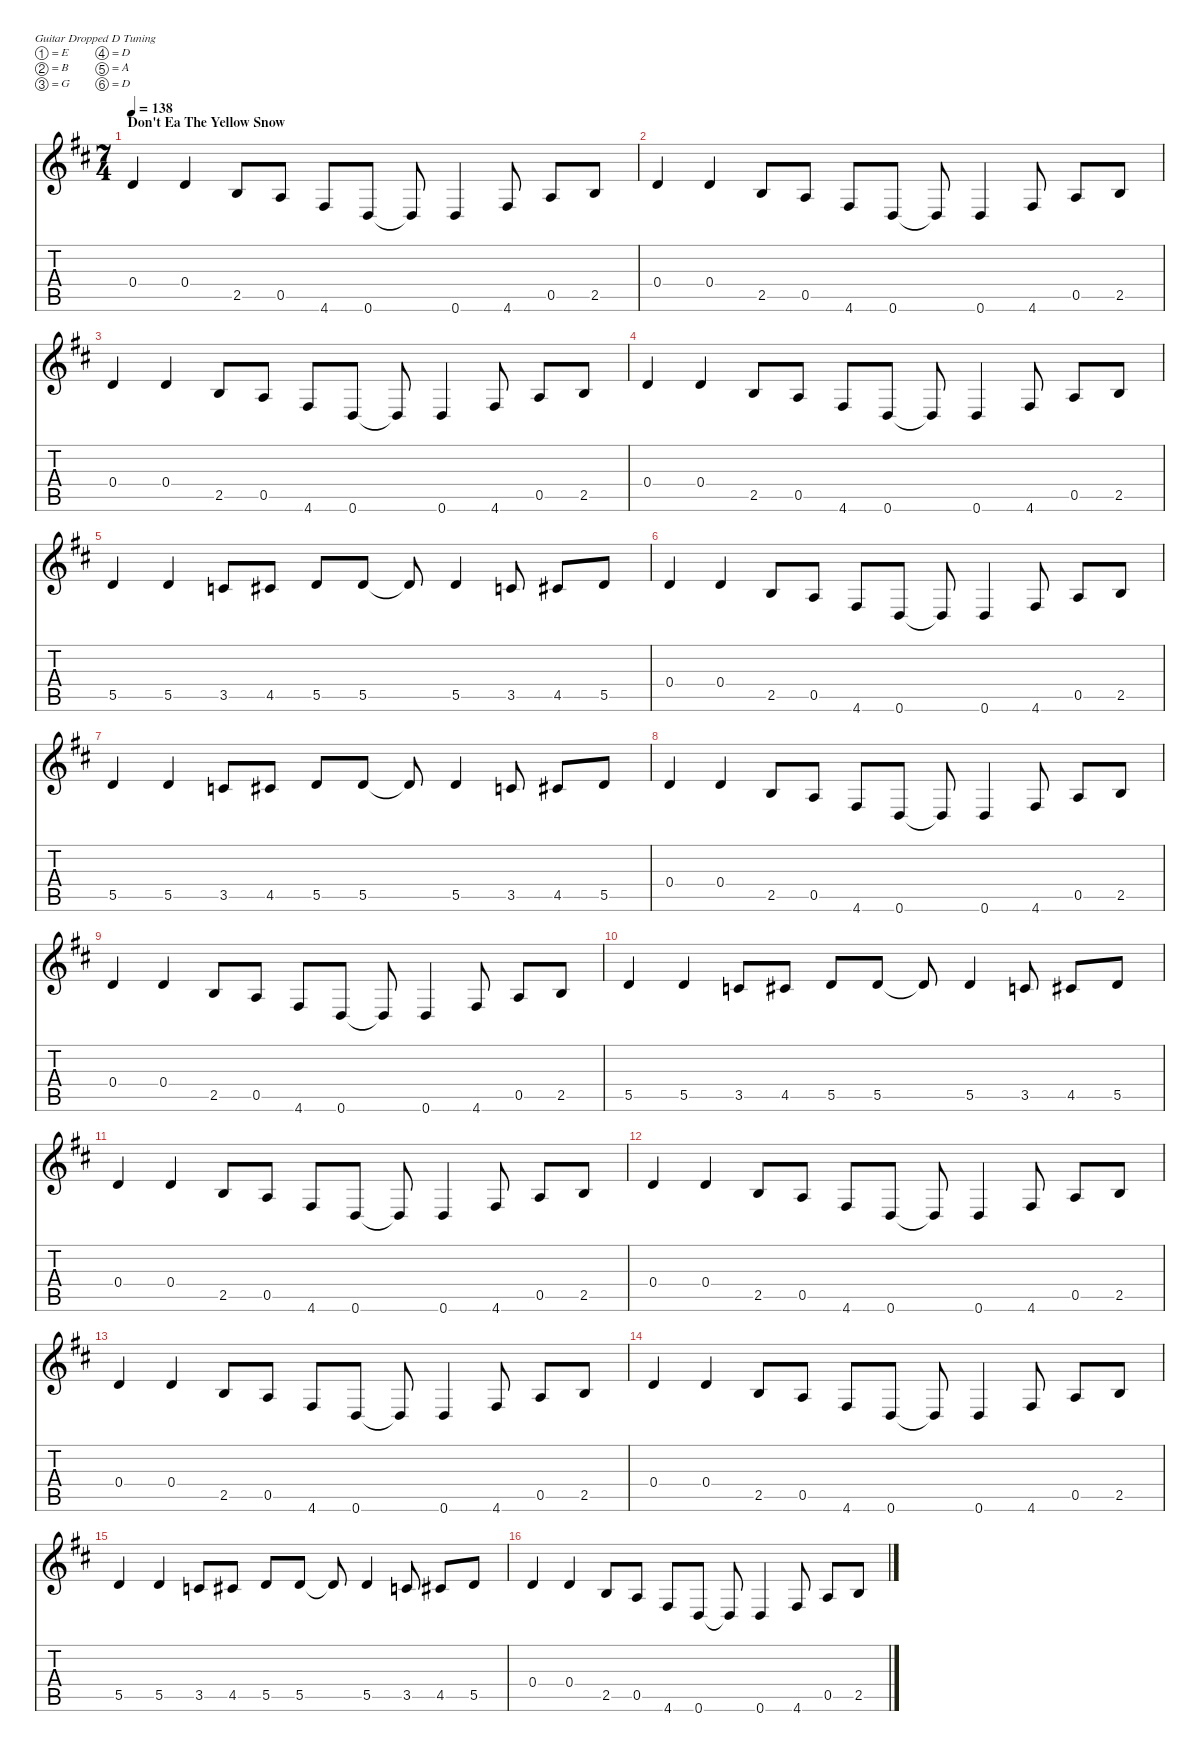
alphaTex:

\defaultSystemsLayout 4
\hideDynamics
\bracketExtendMode nobrackets
\singleTrackTrackNamePolicy hidden
\multiTrackTrackNamePolicy hidden
\firstSystemTrackNameMode fullname
\firstSystemTrackNameOrientation horizontal
\otherSystemsTrackNameOrientation horizontal
\track ("Guitar 1" "el.guit.") {instrument electricguitarclean}
\staff {score tabs}
\tuning (E4 B3 G3 D3 A2 D2)
\ts (7 4)
\section ("" "Don't Ea The Yellow Snow")
\tempo 138
\clef g2
\ks d
0.4{acc forcenatural}.4{dy fff instrument electricguitarclean beam Up} 0.4{acc forcenatural}.4{beam Up} 2.5{acc forcenatural}.8{beam Up} 0.5{acc forcenatural}.8{beam Up} 4.6{acc #}.8{beam Up} 0.6{acc forcenatural}.8{beam Up} 0.6{t acc forcenatural}.8{dy f beam Up} 0.6{acc forcenatural}.4{dy fff beam Up} 4.6{acc #}.8{beam Up} 0.5{acc forcenatural}.8{beam Up} 2.5{acc forcenatural}.8{beam Up} |
0.4{acc forcenatural}.4{beam Up} 0.4{acc forcenatural}.4{beam Up} 2.5{acc forcenatural}.8{beam Up} 0.5{acc forcenatural}.8{beam Up} 4.6{acc #}.8{beam Up} 0.6{acc forcenatural}.8{beam Up} 0.6{t acc forcenatural}.8{dy f beam Up} 0.6{acc forcenatural}.4{dy fff beam Up} 4.6{acc #}.8{beam Up} 0.5{acc forcenatural}.8{beam Up} 2.5{acc forcenatural}.8{beam Up} |
0.4{acc forcenatural}.4{beam Up} 0.4{acc forcenatural}.4{beam Up} 2.5{acc forcenatural}.8{beam Up} 0.5{acc forcenatural}.8{beam Up} 4.6{acc #}.8{beam Up} 0.6{acc forcenatural}.8{beam Up} 0.6{t acc forcenatural}.8{dy f beam Up} 0.6{acc forcenatural}.4{dy fff beam Up} 4.6{acc #}.8{beam Up} 0.5{acc forcenatural}.8{beam Up} 2.5{acc forcenatural}.8{beam Up} |
0.4{acc forcenatural}.4{beam Up} 0.4{acc forcenatural}.4{beam Up} 2.5{acc forcenatural}.8{beam Up} 0.5{acc forcenatural}.8{beam Up} 4.6{acc #}.8{beam Up} 0.6{acc forcenatural}.8{beam Up} 0.6{t acc forcenatural}.8{dy f beam Up} 0.6{acc forcenatural}.4{dy fff beam Up} 4.6{acc #}.8{beam Up} 0.5{acc forcenatural}.8{beam Up} 2.5{acc forcenatural}.8{beam Up} |
5.5{acc forcenatural}.4{beam Up} 5.5{acc forcenatural}.4{beam Up} 3.5{acc forcenatural}.8{beam Up} 4.5{acc #}.8{beam Up} 5.5{acc forcenatural}.8{beam Up} 5.5{acc forcenatural}.8{beam Up} 5.5{t acc forcenatural}.8{dy f beam Up} 5.5{acc forcenatural}.4{dy fff beam Up} 3.5{acc forcenatural}.8{beam Up} 4.5{acc #}.8{beam Up} 5.5{acc forcenatural}.8{beam Up} |
0.4{acc forcenatural}.4{beam Up} 0.4{acc forcenatural}.4{beam Up} 2.5{acc forcenatural}.8{beam Up} 0.5{acc forcenatural}.8{beam Up} 4.6{acc #}.8{beam Up} 0.6{acc forcenatural}.8{beam Up} 0.6{t acc forcenatural}.8{dy f beam Up} 0.6{acc forcenatural}.4{dy fff beam Up} 4.6{acc #}.8{beam Up} 0.5{acc forcenatural}.8{beam Up} 2.5{acc forcenatural}.8{beam Up} |
5.5{acc forcenatural}.4{beam Up} 5.5{acc forcenatural}.4{beam Up} 3.5{acc forcenatural}.8{beam Up} 4.5{acc #}.8{beam Up} 5.5{acc forcenatural}.8{beam Up} 5.5{acc forcenatural}.8{beam Up} 5.5{t acc forcenatural}.8{dy f beam Up} 5.5{acc forcenatural}.4{dy fff beam Up} 3.5{acc forcenatural}.8{beam Up} 4.5{acc #}.8{beam Up} 5.5{acc forcenatural}.8{beam Up} |
0.4{acc forcenatural}.4{beam Up} 0.4{acc forcenatural}.4{beam Up} 2.5{acc forcenatural}.8{beam Up} 0.5{acc forcenatural}.8{beam Up} 4.6{acc #}.8{beam Up} 0.6{acc forcenatural}.8{beam Up} 0.6{t acc forcenatural}.8{dy f beam Up} 0.6{acc forcenatural}.4{dy fff beam Up} 4.6{acc #}.8{beam Up} 0.5{acc forcenatural}.8{beam Up} 2.5{acc forcenatural}.8{beam Up} |
0.4{acc forcenatural}.4{beam Up} 0.4{acc forcenatural}.4{beam Up} 2.5{acc forcenatural}.8{beam Up} 0.5{acc forcenatural}.8{beam Up} 4.6{acc #}.8{beam Up} 0.6{acc forcenatural}.8{beam Up} 0.6{t acc forcenatural}.8{dy f beam Up} 0.6{acc forcenatural}.4{dy fff beam Up} 4.6{acc #}.8{beam Up} 0.5{acc forcenatural}.8{beam Up} 2.5{acc forcenatural}.8{beam Up} |
5.5{acc forcenatural}.4{beam Up} 5.5{acc forcenatural}.4{beam Up} 3.5{acc forcenatural}.8{beam Up} 4.5{acc #}.8{beam Up} 5.5{acc forcenatural}.8{beam Up} 5.5{acc forcenatural}.8{beam Up} 5.5{t acc forcenatural}.8{dy f beam Up} 5.5{acc forcenatural}.4{dy fff beam Up} 3.5{acc forcenatural}.8{beam Up} 4.5{acc #}.8{beam Up} 5.5{acc forcenatural}.8{beam Up} |
0.4{acc forcenatural}.4{beam Up} 0.4{acc forcenatural}.4{beam Up} 2.5{acc forcenatural}.8{beam Up} 0.5{acc forcenatural}.8{beam Up} 4.6{acc #}.8{beam Up} 0.6{acc forcenatural}.8{beam Up} 0.6{t acc forcenatural}.8{dy f beam Up} 0.6{acc forcenatural}.4{dy fff beam Up} 4.6{acc #}.8{beam Up} 0.5{acc forcenatural}.8{beam Up} 2.5{acc forcenatural}.8{beam Up} |
0.4{acc forcenatural}.4{beam Up} 0.4{acc forcenatural}.4{beam Up} 2.5{acc forcenatural}.8{beam Up} 0.5{acc forcenatural}.8{beam Up} 4.6{acc #}.8{beam Up} 0.6{acc forcenatural}.8{beam Up} 0.6{t acc forcenatural}.8{dy f beam Up} 0.6{acc forcenatural}.4{dy fff beam Up} 4.6{acc #}.8{beam Up} 0.5{acc forcenatural}.8{beam Up} 2.5{acc forcenatural}.8{beam Up} |
0.4{acc forcenatural}.4{beam Up} 0.4{acc forcenatural}.4{beam Up} 2.5{acc forcenatural}.8{beam Up} 0.5{acc forcenatural}.8{beam Up} 4.6{acc #}.8{beam Up} 0.6{acc forcenatural}.8{beam Up} 0.6{t acc forcenatural}.8{dy f beam Up} 0.6{acc forcenatural}.4{dy fff beam Up} 4.6{acc #}.8{beam Up} 0.5{acc forcenatural}.8{beam Up} 2.5{acc forcenatural}.8{beam Up} |
0.4{acc forcenatural}.4{beam Up} 0.4{acc forcenatural}.4{beam Up} 2.5{acc forcenatural}.8{beam Up} 0.5{acc forcenatural}.8{beam Up} 4.6{acc #}.8{beam Up} 0.6{acc forcenatural}.8{beam Up} 0.6{t acc forcenatural}.8{dy f beam Up} 0.6{acc forcenatural}.4{dy fff beam Up} 4.6{acc #}.8{beam Up} 0.5{acc forcenatural}.8{beam Up} 2.5{acc forcenatural}.8{beam Up} |
5.5{acc forcenatural}.4{beam Up} 5.5{acc forcenatural}.4{beam Up} 3.5{acc forcenatural}.8{beam Up} 4.5{acc #}.8{beam Up} 5.5{acc forcenatural}.8{beam Up} 5.5{acc forcenatural}.8{beam Up} 5.5{t acc forcenatural}.8{dy f beam Up} 5.5{acc forcenatural}.4{dy fff beam Up} 3.5{acc forcenatural}.8{beam Up} 4.5{acc #}.8{beam Up} 5.5{acc forcenatural}.8{beam Up} |
0.4{acc forcenatural}.4{beam Up} 0.4{acc forcenatural}.4{beam Up} 2.5{acc forcenatural}.8{beam Up} 0.5{acc forcenatural}.8{beam Up} 4.6{acc #}.8{beam Up} 0.6{acc forcenatural}.8{beam Up} 0.6{t acc forcenatural}.8{dy f beam Up} 0.6{acc forcenatural}.4{dy fff beam Up} 4.6{acc #}.8{beam Up} 0.5{acc forcenatural}.8{beam Up} 2.5{acc forcenatural}.8{beam Up}
